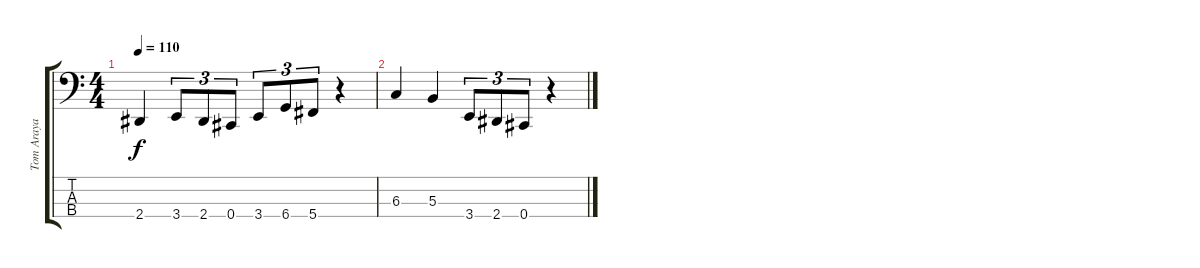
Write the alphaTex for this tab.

\track ("Tom Araya" "Tom Araya") {instrument electricbasspick}
\staff {score tabs}
\tuning (E2 B1 Gb1 Db1) {hide}
\ts (4 4)
\tempo 110
\clef f4
\ks c
2.4.4{dy f} 3.4.8{tu (3 2)} 2.4.8{tu (3 2)} 0.4.8{tu (3 2)} 3.4.8{tu (3 2)} 6.4.8{tu (3 2)} 5.4.8{tu (3 2)} r.4 |
6.3.4 5.3.4 3.4.8{tu (3 2)} 2.4.8{tu (3 2)} 0.4.8{tu (3 2)} r.4
